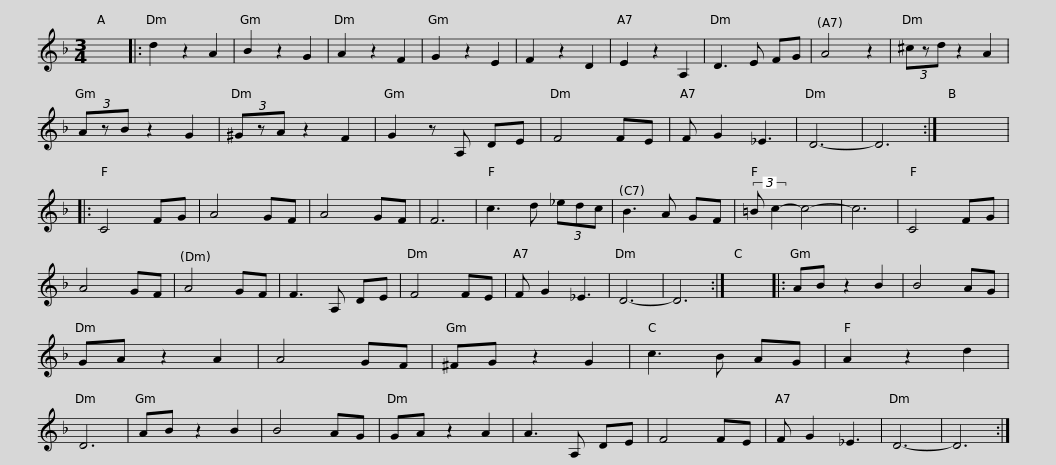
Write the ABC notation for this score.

X:1
L:1/8
M:3/4
I:linebreak $
K:Dmin
V:1 treble
V:1
 x6 |: d2 z2 A2 | B2 z2 G2 | A2 z2 F2 | G2 z2 E2 | %5
 F2 z2 D2 | E2 z2 A,2 | D3 E FG | A4 z2 | (3^czd z2 A2 | %10
 (3AzB z2 G2 |$ (3^GzA z2 F2 | G2 z A, DE | F4 FE | F G2 _E3 | %15
 D6- | D6 :| x6 |: C4 FG | A4 GF | %20
 A4 GF | F6 |$ c3 d (3_edc | B3 A GF | (3:2:2=B c2- c4- | %25
 c6 | C4 FG | A4 GF | A4 GF | F3 A, DE | %30
 F4 FE | F G2 _E3 | D6- |$ D6 :| x6 |: %35
 AB z2 B2 | B4 AG | GA z2 A2 | A4 GF | ^FG z2 G2 | %40
 c3 B AG | A2 z2 d2 | D6 | AB z2 B2 | B4 AG |$ %45
 GA z2 A2 | A3 A, DE | F4 FE | F G2 _E3 | D6- | %50
 D6 :| %51
